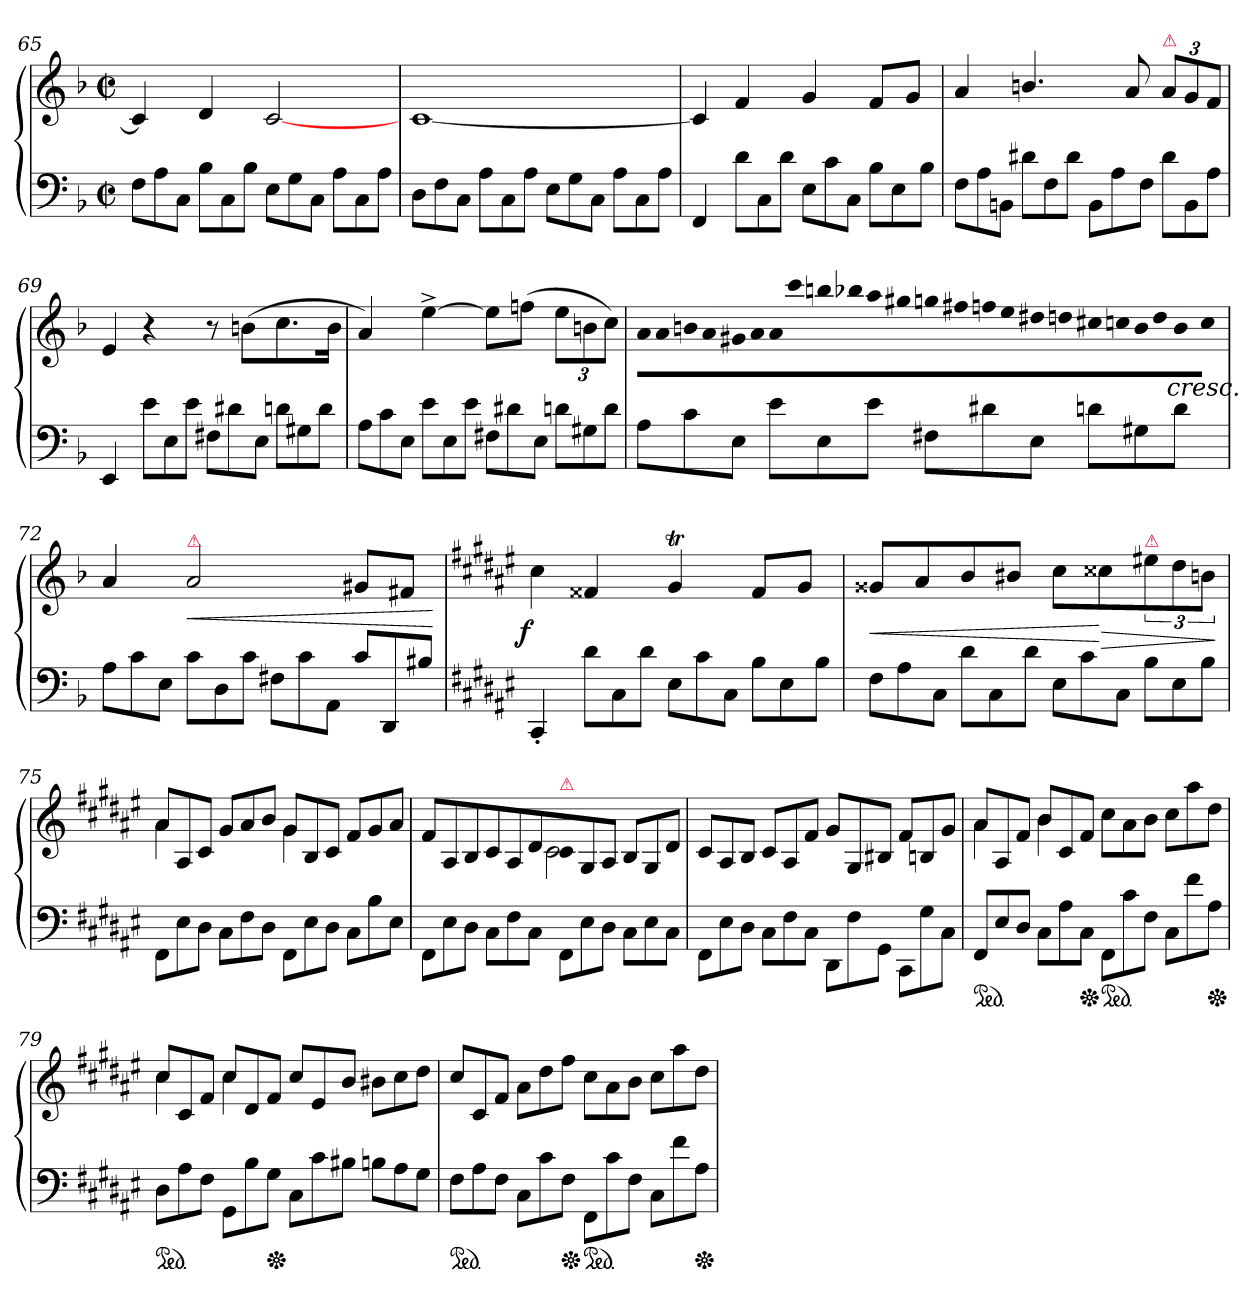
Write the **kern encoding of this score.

**kern	**kern	**dynam
*part1	*part1	*part1
*staff2	*staff1	*staff1/2
*clefF4	*clefG2	*
*k[b-]	*k[b-]	*
*M2/2	*M2/2	*
*met(c|)	*met(c|)	*
*Xtuplet	*	*
=65	=65	=65
12FL	4c]	.
12A	.	.
12CJ	.	.
12B-L	4d	.
12C	.	.
12B-J	.	.
12EL	[<2c	.
12G	.	.
12CJ	.	.
12AL	.	.
12C	.	.
12AJ	.	.
=66	=66	=66
12DL	[1c	.
12F	.	.
12CJ	.	.
12AL	.	.
12C	.	.
12AJ	.	.
12EL	.	.
12G	.	.
12CJ	.	.
12AL	.	.
12C	.	.
12AJ	.	.
=67	=67	=67
4FF	4c]	.
12dL	4f	.
12C	.	.
12dJ	.	.
12EL	4g	.
12c	.	.
12CJ	.	.
12B-L	8fL	.
12E	.	.
.	8gJ	.
12B-J	.	.
=68	=68	=68
12FL	4a	.
12A	.	.
12BBnJ	.	.
12d#XL	4.bn/	.
12F	.	.
12d#J	.	.
12BBL	.	.
12A	.	.
.	8a	.
12FJ	.	.
!	!LO:TX:a:color=crimson:t=⚠	!
12d#L	12aL	.
12BB	12g	.
12AJ	12fJ	.
=69	=69	=69
4EE	4e	.
12eL	4r	.
12E	.	.
12eJ	.	.
12F#XL	8r	.
12d#X	.	.
.	(>8bnL	.
12EJ	.	.
12dnL	8.cc	.
12G#X	.	.
12dJ	.	.
.	16bJk	.
=70	=70	=70
12AL	4a)	.
12c	.	.
12EJ	.	.
12eL	[4ee^>	.
12E	.	.
12eJ	.	.
12F#XL	8eeL]	.
12d#X	.	.
.	(>8ffnJ	.
12EJ	.	.
12dnL	12eeL	.
12G#X	12bn	.
12dJ	12ccJ)	.
=71	=71	=71
*	*Xtuplet	*
!	!LO:N:vis=8	!
12AL	24a!\L	.
!	!LO:N:vis=8	!
.	24a!	.
!	!LO:N:vis=8	!
12c	24bn!	.
!	!LO:N:vis=8	!
.	24a!	.
!	!LO:N:vis=8	!
12EJ	24g#X!	.
!	!LO:N:vis=8	!
.	24a!	.
!	!LO:N:vis=8	!
12eL	24a!	.
!	!LO:N:vis=8	!
.	24ccc!	.
!	!LO:N:vis=8	!
12E	24bbn!	.
!	!LO:N:vis=8	!
.	24bb-X!	.
!	!LO:N:vis=8	!
12eJ	24aa!	.
!	!LO:N:vis=8	!
.	24gg#X!	.
!	!LO:N:vis=8	!
12F#XL	24ggn!	.
!	!LO:N:vis=8	!
.	24ff#X!	.
!	!LO:N:vis=8	!
12d#X	24ffn!	.
!	!LO:N:vis=8	!
.	24ee!	.
!	!LO:N:vis=8	!
12EJ	24dd#X!	.
!	!LO:N:vis=8	!
.	24ddn!	.
!	!LO:N:vis=8	!
12dnL	24cc#X!	.
!	!LO:N:vis=8	!
.	24ccn!	.
!	!LO:N:vis=8	!
12G#X	24b!	.
!	!LO:N:vis=8	!
.	24dd!	.
!	!LO:N:vis=8	!
12dJ	24b!	<
!	!LO:N:vis=8	!
.	24cc!J	.
=72	=72	=72
12AL	4a	.
12c	.	.
12EJ	.	.
!	!LO:TX:a:color=crimson:t=⚠	!
12cL	2a	<
12D	.	.
12cJ	.	.
12F#XL	.	.
12c	.	.
12AAJ	.	.
12cL	8g#XL	.
12DD	.	.
.	8f#XJ	.
12B#XJ	.	.
.	.	[ [
=73	=73	=73
*k[f#c#g#d#a#e#]	*k[f#c#g#d#a#e#]	*
!	!	!LO:DY:rj
4CC#'	4cc#	f
12d#L	4f##X	.
12C#	.	.
12d#J	.	.
12E#L	4g#T	.
12c#	.	.
12C#J	.	.
12BL	8f##L	.
12E#	.	.
.	8g#J	.
12BJ	.	.
=74	=74	=74
12F#L	8g##XL	<
12A#	.	.
.	8a#	.
12C#J	.	.
12d#L	8b	.
12C#	.	.
.	8b#XJ	.
12d#J	.	.
12E#L	8cc#L	.
12c#	.	.
.	8cc##X	[ >
12C#J	.	.
*	*tuplet	*
!	!LO:TX:a:color=crimson:t=⚠	!
12BL	12ee#X	.
12E#	12dd#	.
12BJ	12bnJ	.
.	.	]
=75	=75	=75
*	*Xtuplet	*
*	*^	*
12FF#\L	12a#L	4a#\	.
12E#	12A#/	.	.
12D#J	12c#J	.	.
12C#L	12g#L	4rcyy	.
12F#	12a#	.	.
12D#J	12bJ	.	.
12FF#\L	12g#L	4g#\	.
12E#	12B/	.	.
12D#J	12c#J	.	.
12C#L	12f#L	4rcyy	.
12B	12g#	.	.
12E#J	12a#J	.	.
=76	=76	=76	=76
12FF#\L	12f#L	2rAyy	.
12E#	12A#	.	.
12D#J	12BJ	.	.
12C#L	12c#L	.	.
12F#	12A#	.	.
12C#J	12d#J	.	.
!	!LO:TX:a:color=crimson:t=⚠	!	!
!	!LO:N:vis=2	!	!
12FF#\L	12c#	2c#	.
12E#	12G#	.	.
12D#J	12A#J	.	.
12C#\L	12BL	.	.
12E#	12G#	.	.
12C#J	12d#J	.	.
*	*v	*v	*
=77	=77	=77
12FF#\L	12c#L	.
12E#\	12A#/	.
12D#\J	12B/J	.
12C#L	12c#L	.
12F#\	12A#/	.
12C#J	12f#J	.
12DD#\L	12g#/L	.
12F#	12G#	.
12GG#\J	12B#X/J	.
12CC#\L	12f#L	.
12G#\	12Bn/	.
12C#J	12g#J	.
=78	=78	=78
*	*^	*
*ped	*	*	*
12FF#L	12a#L	4a#	.
12E#	12A#	.	.
12D#J	12f#J	.	.
12C#L	12bL	4b	.
12A#	12c#	.	.
*Xped	*	*	*
12C#J	12f#J	.	.
*ped	*	*	*
12FF#L	12cc#L	4rAyy	.
12c#	12a#	.	.
12F#J	12bJ	.	.
12C#L	12cc#L	4rAyy	.
12f#	12aa#	.	.
*Xped	*	*	*
12A#J	12dd#J	.	.
=79	=79	=79	=79
*ped	*	*	*
12D#L	12cc#L	4cc#	.
12A#	12c#	.	.
12F#J	12f#J	.	.
12GG#L	12cc#L	4cc#	.
12B	12d#	.	.
*Xped	*	*	*
12G#J	12f#J	.	.
12C#L	12cc#L	2rcyy	.
12c#	12e#	.	.
12B#XJ	12bJ	.	.
12BnL	12b#XL	.	.
12A#	12cc#	.	.
12G#J	12dd#J	.	.
*	*v	*v	*
=80	=80	=80
*ped	*	*
12F#L	12cc#L	.
12A#	12c#	.
12F#J	12f#J	.
12C#L	12a#L	.
12c#	12dd#	.
*Xped	*	*
12F#J	12ff#J	.
*ped	*	*
12FF#L	12cc#L	.
12c#	12a#	.
12F#J	12bJ	.
12C#L	12cc#L	.
12f#	12aa#	.
*Xped	*	*
12A#J	12dd#J	.
=	=	=
*-	*-	*-
